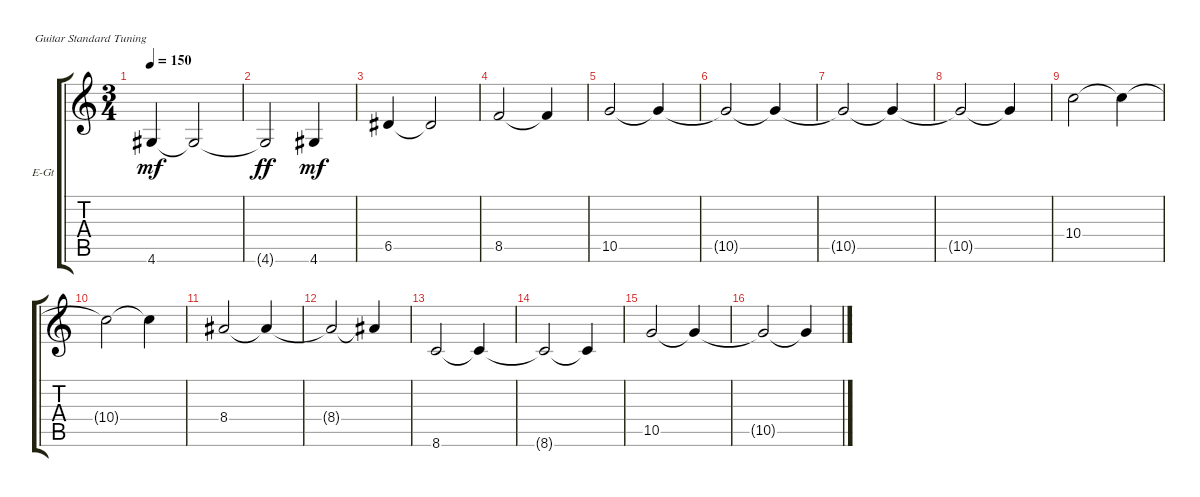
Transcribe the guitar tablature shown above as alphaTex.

\defaultSystemsLayout 4
\bracketExtendMode groupsimilarinstruments
\firstSystemTrackNameOrientation horizontal
\otherSystemsTrackNameOrientation horizontal
\track ("Electric Guitar Lead" "E-Gt") {instrument overdrivenguitar}
\staff {score tabs}
\tuning (E4 B3 G3 D3 A2 E2)
\ts (3 4)
\tempo 150
\clef g2
\ks c
4.6.4{dy mf} 4.6{t}.2 |
4.6{t}.2{dy ff} 4.6.4{dy mf} |
6.5.4 6.5{t}.2 |
8.5.2 8.5{t}.4 |
10.5.2 10.5{t}.4 |
10.5{t}.2 10.5{t}.4 |
10.5{t}.2 10.5{t}.4 |
10.5{t}.2 10.5{t}.4 |
10.4.2 10.4{t}.4 |
10.4{t}.2 10.4{t}.4 |
8.4.2 8.4{t}.4 |
8.4{t}.2 8.4{t}.4 |
8.6.2 8.6{t}.4 |
8.6{t}.2 8.6{t}.4 |
10.5.2 10.5{t}.4 |
10.5{t}.2 10.5{t}.4
